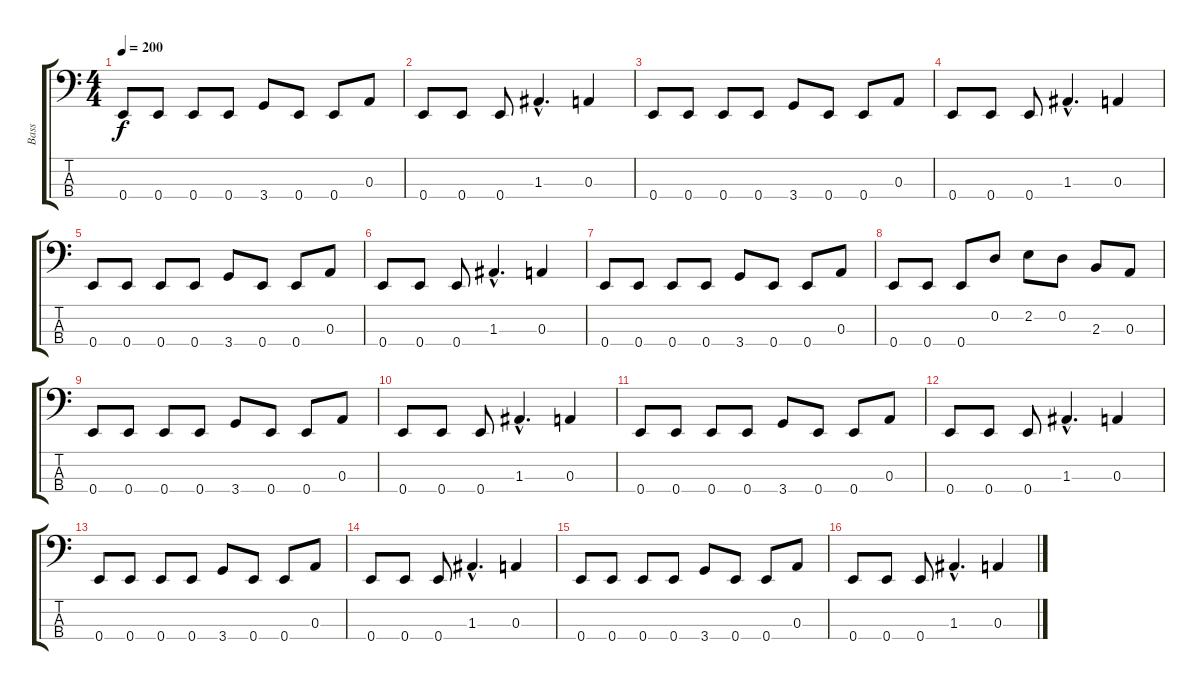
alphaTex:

\track ("Bass" "Bass") {instrument electricbassfinger}
\staff {score tabs}
\tuning (G2 D2 A1 E1) {hide}
\ts (4 4)
\tempo 200
\clef f4
\ks c
0.4.8{dy f} 0.4.8 0.4.8 0.4.8 3.4.8 0.4.8 0.4.8 0.3.8 |
0.4.8 0.4.8 0.4.8 1.3{hac}.4{d} 0.3.4 |
0.4.8 0.4.8 0.4.8 0.4.8 3.4.8 0.4.8 0.4.8 0.3.8 |
0.4.8 0.4.8 0.4.8 1.3{hac}.4{d} 0.3.4 |
0.4.8 0.4.8 0.4.8 0.4.8 3.4.8 0.4.8 0.4.8 0.3.8 |
0.4.8 0.4.8 0.4.8 1.3{hac}.4{d} 0.3.4 |
0.4.8 0.4.8 0.4.8 0.4.8 3.4.8 0.4.8 0.4.8 0.3.8 |
0.4.8 0.4.8 0.4.8 0.2.8 2.2.8 0.2.8 2.3.8 0.3.8 |
0.4.8 0.4.8 0.4.8 0.4.8 3.4.8 0.4.8 0.4.8 0.3.8 |
0.4.8 0.4.8 0.4.8 1.3{hac}.4{d} 0.3.4 |
0.4.8 0.4.8 0.4.8 0.4.8 3.4.8 0.4.8 0.4.8 0.3.8 |
0.4.8 0.4.8 0.4.8 1.3{hac}.4{d} 0.3.4 |
0.4.8 0.4.8 0.4.8 0.4.8 3.4.8 0.4.8 0.4.8 0.3.8 |
0.4.8 0.4.8 0.4.8 1.3{hac}.4{d} 0.3.4 |
0.4.8 0.4.8 0.4.8 0.4.8 3.4.8 0.4.8 0.4.8 0.3.8 |
0.4.8 0.4.8 0.4.8 1.3{hac}.4{d} 0.3.4
